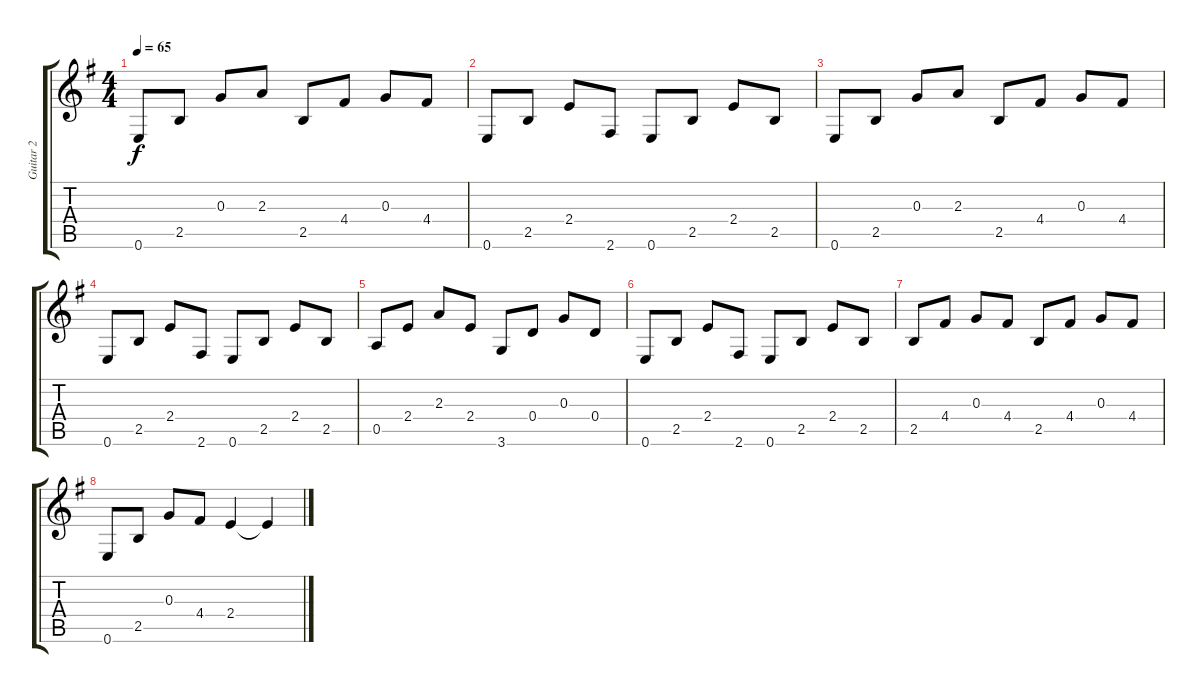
\track ("Guitar 2" "Guitar 2") {instrument acousticguitarsteel}
\staff {score tabs}
\tuning (E4 B3 G3 D3 A2 E2) {hide}
\ts (4 4)
\tempo 65
\clef g2
\ks eminor
0.6.8{dy f} 2.5.8 0.3.8 2.3.8 2.5.8 4.4.8 0.3.8 4.4.8 |
0.6.8 2.5.8 2.4.8 2.6.8 0.6.8 2.5.8 2.4.8 2.5.8 |
0.6.8 2.5.8 0.3.8 2.3.8 2.5.8 4.4.8 0.3.8 4.4.8 |
0.6.8 2.5.8 2.4.8 2.6.8 0.6.8 2.5.8 2.4.8 2.5.8 |
0.5.8 2.4.8 2.3.8 2.4.8 3.6.8 0.4.8 0.3.8 0.4.8 |
0.6.8 2.5.8 2.4.8 2.6.8 0.6.8 2.5.8 2.4.8 2.5.8 |
2.5.8 4.4.8 0.3.8 4.4.8 2.5.8 4.4.8 0.3.8 4.4.8 |
0.6.8 2.5.8 0.3.8 4.4.8 2.4.4 2.4{t}.4
